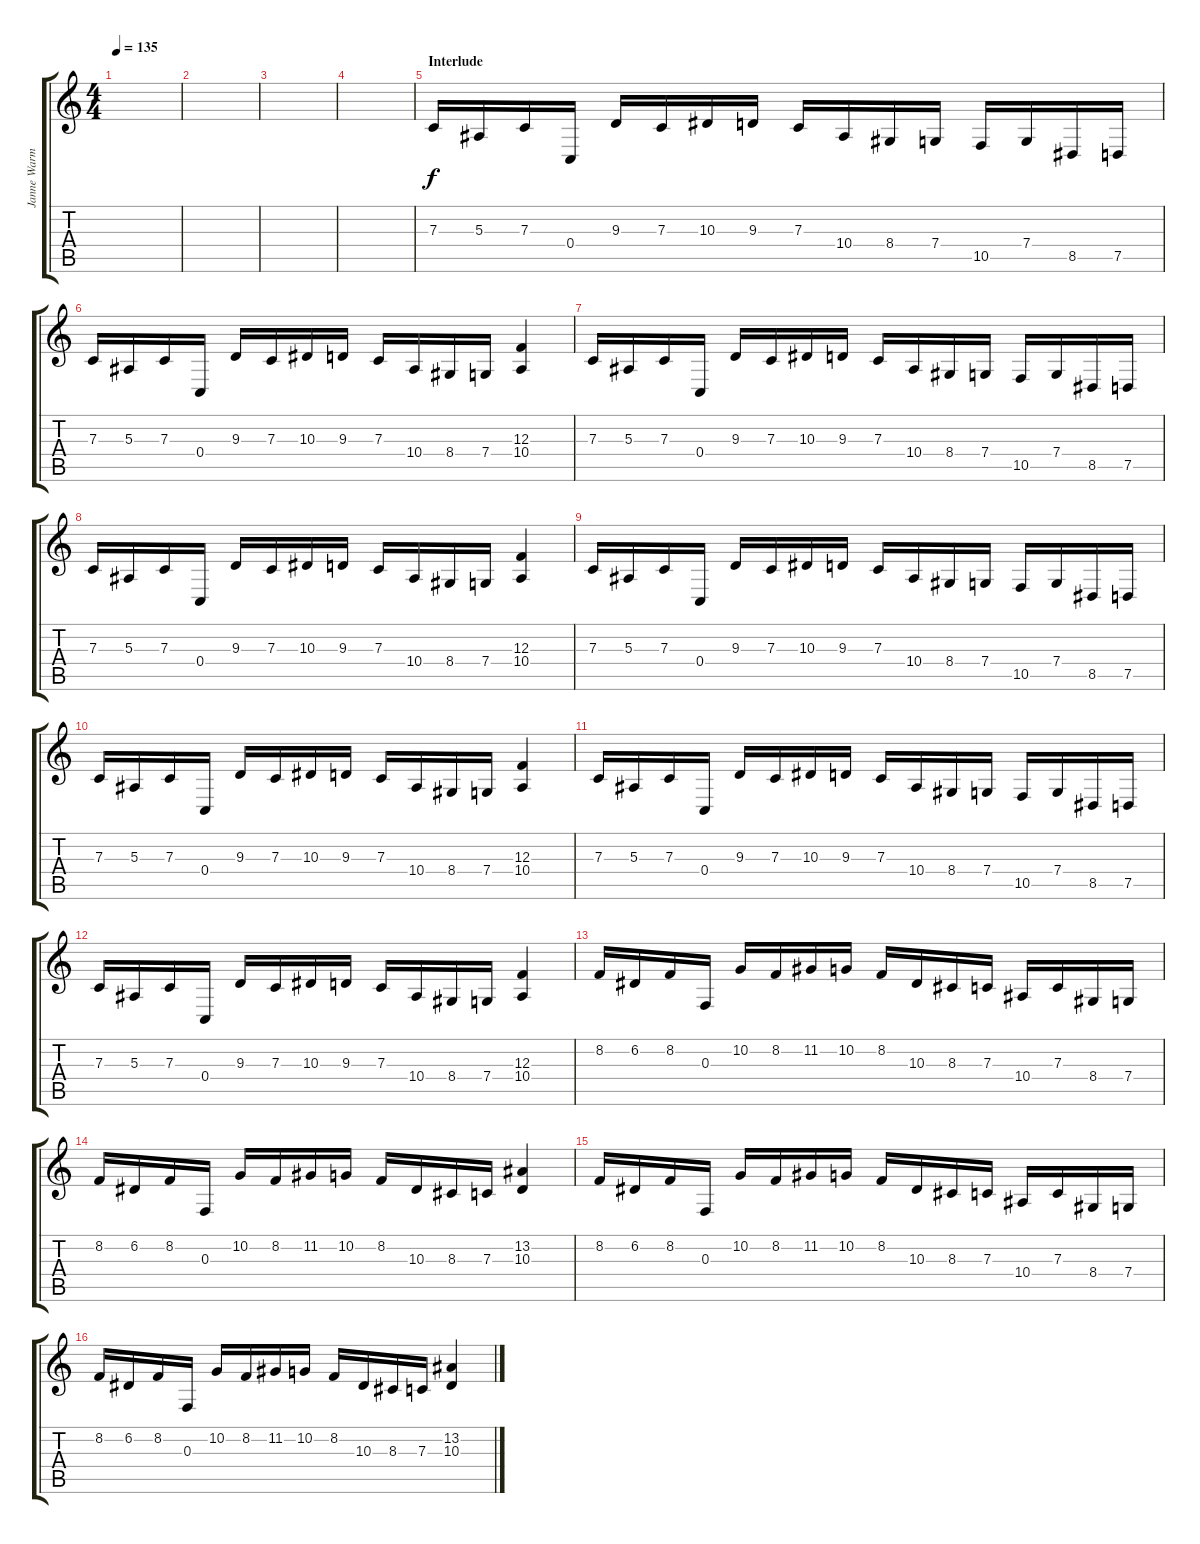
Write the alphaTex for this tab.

\track ("Janne Warman" "Janne Warm") {instrument lead2sawtooth}
\staff {score tabs}
\tuning (D4 A3 F3 C3 G2 D2) {hide}
\ts (4 4)
\tempo 135
\clef g2
\ks c
|
|
|
|
\section ("" "Interlude")
7.3.16{instrument lead2sawtooth} 5.3.16 7.3.16 0.4.16 9.3.16 7.3.16 10.3.16 9.3.16 7.3.16 10.4.16 8.4.16 7.4.16 10.5.16 7.4.16 8.5.16 7.5.16 |
7.3.16 5.3.16 7.3.16 0.4.16 9.3.16 7.3.16 10.3.16 9.3.16 7.3.16 10.4.16 8.4.16 7.4.16 (12.3 10.4).4 |
7.3.16 5.3.16 7.3.16 0.4.16 9.3.16 7.3.16 10.3.16 9.3.16 7.3.16 10.4.16 8.4.16 7.4.16 10.5.16 7.4.16 8.5.16 7.5.16 |
7.3.16 5.3.16 7.3.16 0.4.16 9.3.16 7.3.16 10.3.16 9.3.16 7.3.16 10.4.16 8.4.16 7.4.16 (12.3 10.4).4 |
7.3.16 5.3.16 7.3.16 0.4.16 9.3.16 7.3.16 10.3.16 9.3.16 7.3.16 10.4.16 8.4.16 7.4.16 10.5.16 7.4.16 8.5.16 7.5.16 |
7.3.16 5.3.16 7.3.16 0.4.16 9.3.16 7.3.16 10.3.16 9.3.16 7.3.16 10.4.16 8.4.16 7.4.16 (12.3 10.4).4 |
7.3.16 5.3.16 7.3.16 0.4.16 9.3.16 7.3.16 10.3.16 9.3.16 7.3.16 10.4.16 8.4.16 7.4.16 10.5.16 7.4.16 8.5.16 7.5.16 |
7.3.16 5.3.16 7.3.16 0.4.16 9.3.16 7.3.16 10.3.16 9.3.16 7.3.16 10.4.16 8.4.16 7.4.16 (12.3 10.4).4 |
8.2.16 6.2.16 8.2.16 0.3.16 10.2.16 8.2.16 11.2.16 10.2.16 8.2.16 10.3.16 8.3.16 7.3.16 10.4.16 7.3.16 8.4.16 7.4.16 |
8.2.16 6.2.16 8.2.16 0.3.16 10.2.16 8.2.16 11.2.16 10.2.16 8.2.16 10.3.16 8.3.16 7.3.16 (13.2 10.3).4 |
8.2.16 6.2.16 8.2.16 0.3.16 10.2.16 8.2.16 11.2.16 10.2.16 8.2.16 10.3.16 8.3.16 7.3.16 10.4.16 7.3.16 8.4.16 7.4.16 |
8.2.16 6.2.16 8.2.16 0.3.16 10.2.16 8.2.16 11.2.16 10.2.16 8.2.16 10.3.16 8.3.16 7.3.16 (13.2 10.3).4
